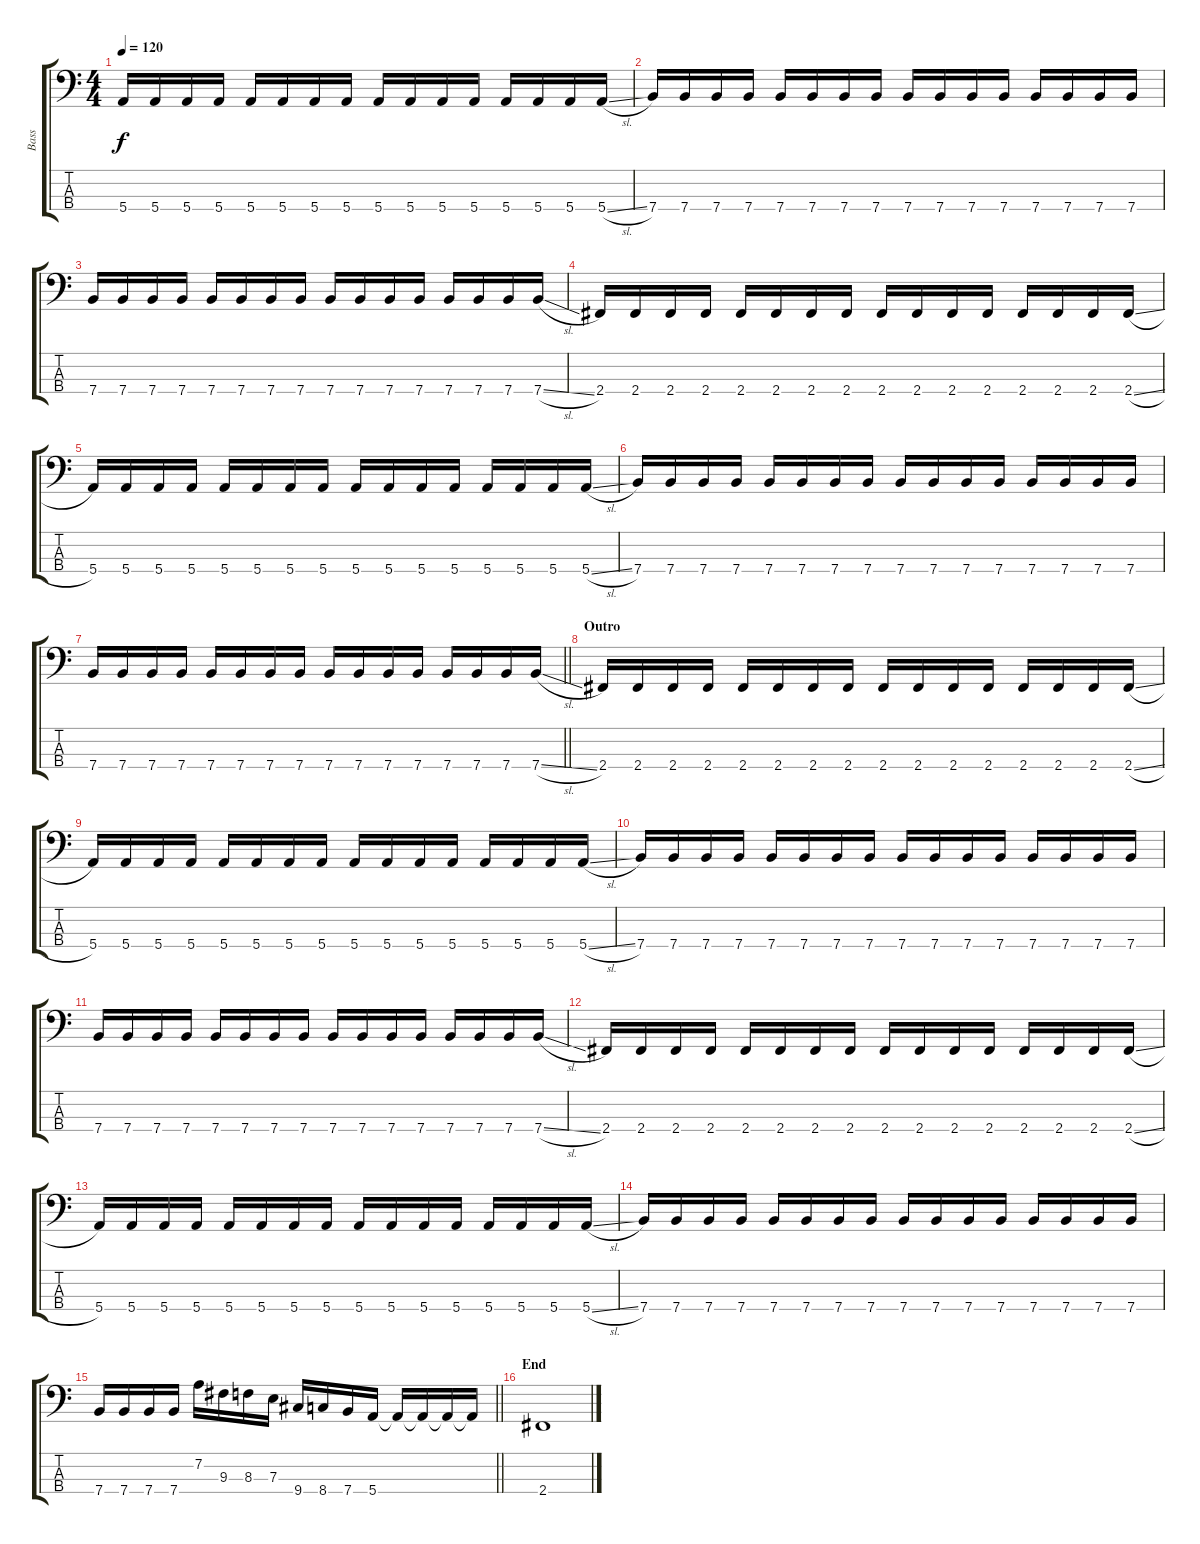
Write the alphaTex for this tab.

\track ("Bass" "Bass") {instrument slapbass1}
\staff {score tabs}
\tuning (G2 D2 A1 E1) {hide}
\ts (4 4)
\tempo 120
\clef f4
\ks c
5.4.16{dy f} 5.4.16 5.4.16 5.4.16 5.4.16 5.4.16 5.4.16 5.4.16 5.4.16 5.4.16 5.4.16 5.4.16 5.4.16 5.4.16 5.4.16 5.4{sl}.16 |
7.4.16 7.4.16 7.4.16 7.4.16 7.4.16 7.4.16 7.4.16 7.4.16 7.4.16 7.4.16 7.4.16 7.4.16 7.4.16 7.4.16 7.4.16 7.4.16 |
7.4.16 7.4.16 7.4.16 7.4.16 7.4.16 7.4.16 7.4.16 7.4.16 7.4.16 7.4.16 7.4.16 7.4.16 7.4.16 7.4.16 7.4.16 7.4{sl}.16 |
2.4.16 2.4.16 2.4.16 2.4.16 2.4.16 2.4.16 2.4.16 2.4.16 2.4.16 2.4.16 2.4.16 2.4.16 2.4.16 2.4.16 2.4.16 2.4{sl}.16 |
5.4.16 5.4.16 5.4.16 5.4.16 5.4.16 5.4.16 5.4.16 5.4.16 5.4.16 5.4.16 5.4.16 5.4.16 5.4.16 5.4.16 5.4.16 5.4{sl}.16 |
7.4.16 7.4.16 7.4.16 7.4.16 7.4.16 7.4.16 7.4.16 7.4.16 7.4.16 7.4.16 7.4.16 7.4.16 7.4.16 7.4.16 7.4.16 7.4.16 |
\barLineRight lightlight
7.4.16 7.4.16 7.4.16 7.4.16 7.4.16 7.4.16 7.4.16 7.4.16 7.4.16 7.4.16 7.4.16 7.4.16 7.4.16 7.4.16 7.4.16 7.4{sl}.16 |
\section ("" "Outro")
2.4.16 2.4.16 2.4.16 2.4.16 2.4.16 2.4.16 2.4.16 2.4.16 2.4.16 2.4.16 2.4.16 2.4.16 2.4.16 2.4.16 2.4.16 2.4{sl}.16 |
5.4.16 5.4.16 5.4.16 5.4.16 5.4.16 5.4.16 5.4.16 5.4.16 5.4.16 5.4.16 5.4.16 5.4.16 5.4.16 5.4.16 5.4.16 5.4{sl}.16 |
7.4.16 7.4.16 7.4.16 7.4.16 7.4.16 7.4.16 7.4.16 7.4.16 7.4.16 7.4.16 7.4.16 7.4.16 7.4.16 7.4.16 7.4.16 7.4.16 |
7.4.16 7.4.16 7.4.16 7.4.16 7.4.16 7.4.16 7.4.16 7.4.16 7.4.16 7.4.16 7.4.16 7.4.16 7.4.16 7.4.16 7.4.16 7.4{sl}.16 |
2.4.16 2.4.16 2.4.16 2.4.16 2.4.16 2.4.16 2.4.16 2.4.16 2.4.16 2.4.16 2.4.16 2.4.16 2.4.16 2.4.16 2.4.16 2.4{sl}.16 |
5.4.16 5.4.16 5.4.16 5.4.16 5.4.16 5.4.16 5.4.16 5.4.16 5.4.16 5.4.16 5.4.16 5.4.16 5.4.16 5.4.16 5.4.16 5.4{sl}.16 |
7.4.16 7.4.16 7.4.16 7.4.16 7.4.16 7.4.16 7.4.16 7.4.16 7.4.16 7.4.16 7.4.16 7.4.16 7.4.16 7.4.16 7.4.16 7.4.16 |
\barLineRight lightlight
7.4.16 7.4.16 7.4.16 7.4.16 7.2.16 9.3.16 8.3.16 7.3.16 9.4.16 8.4.16 7.4.16 5.4.16 5.4{t}.16 5.4{t}.16 5.4{t}.16 5.4{t}.16 |
\section ("" "End")
2.4.1
